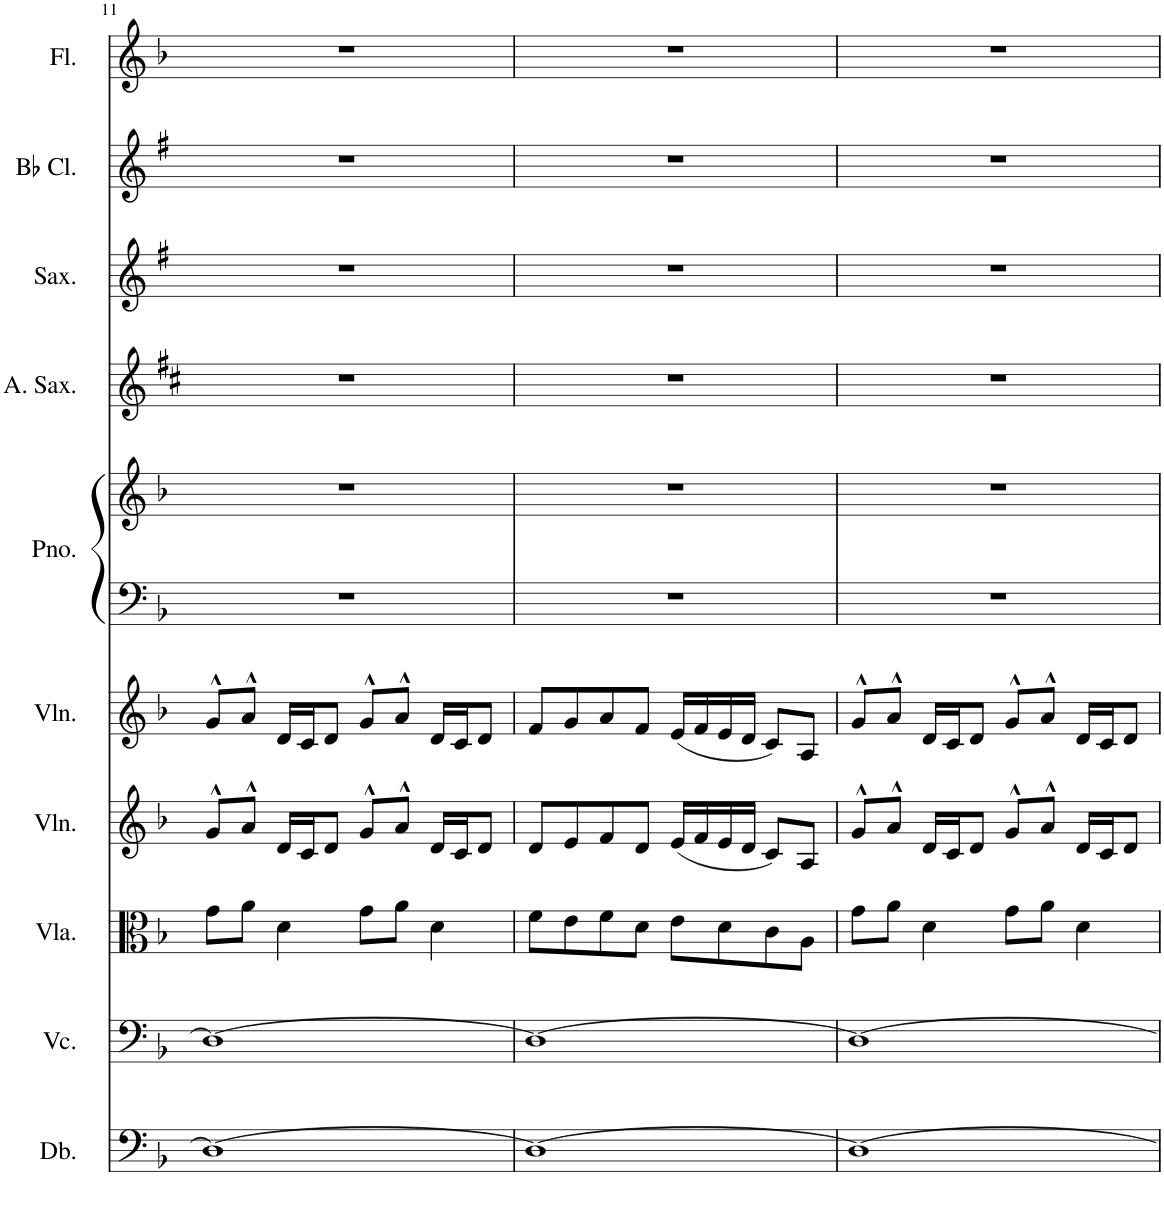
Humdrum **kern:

**kern	**kern	**kern	**kern	**kern	**kern	**kern	**kern	**kern	**kern	**kern
*part10	*part9	*part8	*part7	*part6	*part5	*part5	*part4	*part3	*part2	*part1
*staff11	*staff10	*staff9	*staff8	*staff7	*staff6	*staff5	*staff4	*staff3	*staff2	*staff1
*I"Double Bass	*I"Violoncello	*I"Viola	*I"Violin	*I"Violin	*I"Grand Piano	*	*I"Alto Saxophone	*I"Saxophone	*I"Bb Clarinet	*I"Flute
*I'Db.	*I'Vc.	*I'Vla.	*I'Vln.	*I'Vln.	*I'Pno.	*	*I'A. Sax.	*I'Sax.	*I'Bb Cl.	*I'Fl.
!!LO:PB:g=z
*clefF4	*clefF4	*clefC3	*clefG2	*clefG2	*clefF4	*clefG2	*clefG2	*clefG2	*clefG2	*clefG2
*Trd7c12	*	*	*	*	*	*	*Trd5c9	*Trd8c14	*Trd1c2	*
*k[b-]	*k[b-]	*k[b-]	*k[b-]	*k[b-]	*k[b-]	*k[b-]	*k[f#c#]	*k[f#]	*k[f#]	*k[b-]
*M4/4	*M4/4	*M4/4	*M4/4	*M4/4	*M4/4	*M4/4	*M4/4	*M4/4	*M4/4	*M4/4
=11	=11	=11	=11	=11	=11	=11	=11	=11	=11	=11
1D_	1D_	8g\L	8g^^/L	8g^^/L	1r	1r	1r	1r	1r	1r
.	.	8a\J	8a^^/J	8a^^/J	.	.	.	.	.	.
.	.	4d\	16d/LL	16d/LL	.	.	.	.	.	.
.	.	.	16c/J	16c/J	.	.	.	.	.	.
.	.	.	8d/J	8d/J	.	.	.	.	.	.
.	.	8g\L	8g^^/L	8g^^/L	.	.	.	.	.	.
.	.	8a\J	8a^^/J	8a^^/J	.	.	.	.	.	.
.	.	4d\	16d/LL	16d/LL	.	.	.	.	.	.
.	.	.	16c/J	16c/J	.	.	.	.	.	.
.	.	.	8d/J	8d/J	.	.	.	.	.	.
=12	=12	=12	=12	=12	=12	=12	=12	=12	=12	=12
1D_	1D_	8f\L	8d/L	8f/L	1r	1r	1r	1r	1r	1r
.	.	8e\	8e/	8g/	.	.	.	.	.	.
.	.	8f\	8f/	8a/	.	.	.	.	.	.
.	.	8d\J	8d/J	8f/J	.	.	.	.	.	.
.	.	8e\L	(16e/LL	(16e/LL	.	.	.	.	.	.
.	.	.	16f/	16f/	.	.	.	.	.	.
.	.	8d\	16e/	16e/	.	.	.	.	.	.
.	.	.	16d/JJ	16d/JJ	.	.	.	.	.	.
.	.	8c\	8c/L)	8c/L)	.	.	.	.	.	.
.	.	8A\J	8A/J	8A/J	.	.	.	.	.	.
=13	=13	=13	=13	=13	=13	=13	=13	=13	=13	=13
1D_	1D_	8g\L	8g^^/L	8g^^/L	1r	1r	1r	1r	1r	1r
.	.	8a\J	8a^^/J	8a^^/J	.	.	.	.	.	.
.	.	4d\	16d/LL	16d/LL	.	.	.	.	.	.
.	.	.	16c/J	16c/J	.	.	.	.	.	.
.	.	.	8d/J	8d/J	.	.	.	.	.	.
.	.	8g\L	8g^^/L	8g^^/L	.	.	.	.	.	.
.	.	8a\J	8a^^/J	8a^^/J	.	.	.	.	.	.
.	.	4d\	16d/LL	16d/LL	.	.	.	.	.	.
.	.	.	16c/J	16c/J	.	.	.	.	.	.
.	.	.	8d/J	8d/J	.	.	.	.	.	.
=	=	=	=	=	=	=	=	=	=	=
*-	*-	*-	*-	*-	*-	*-	*-	*-	*-	*-
